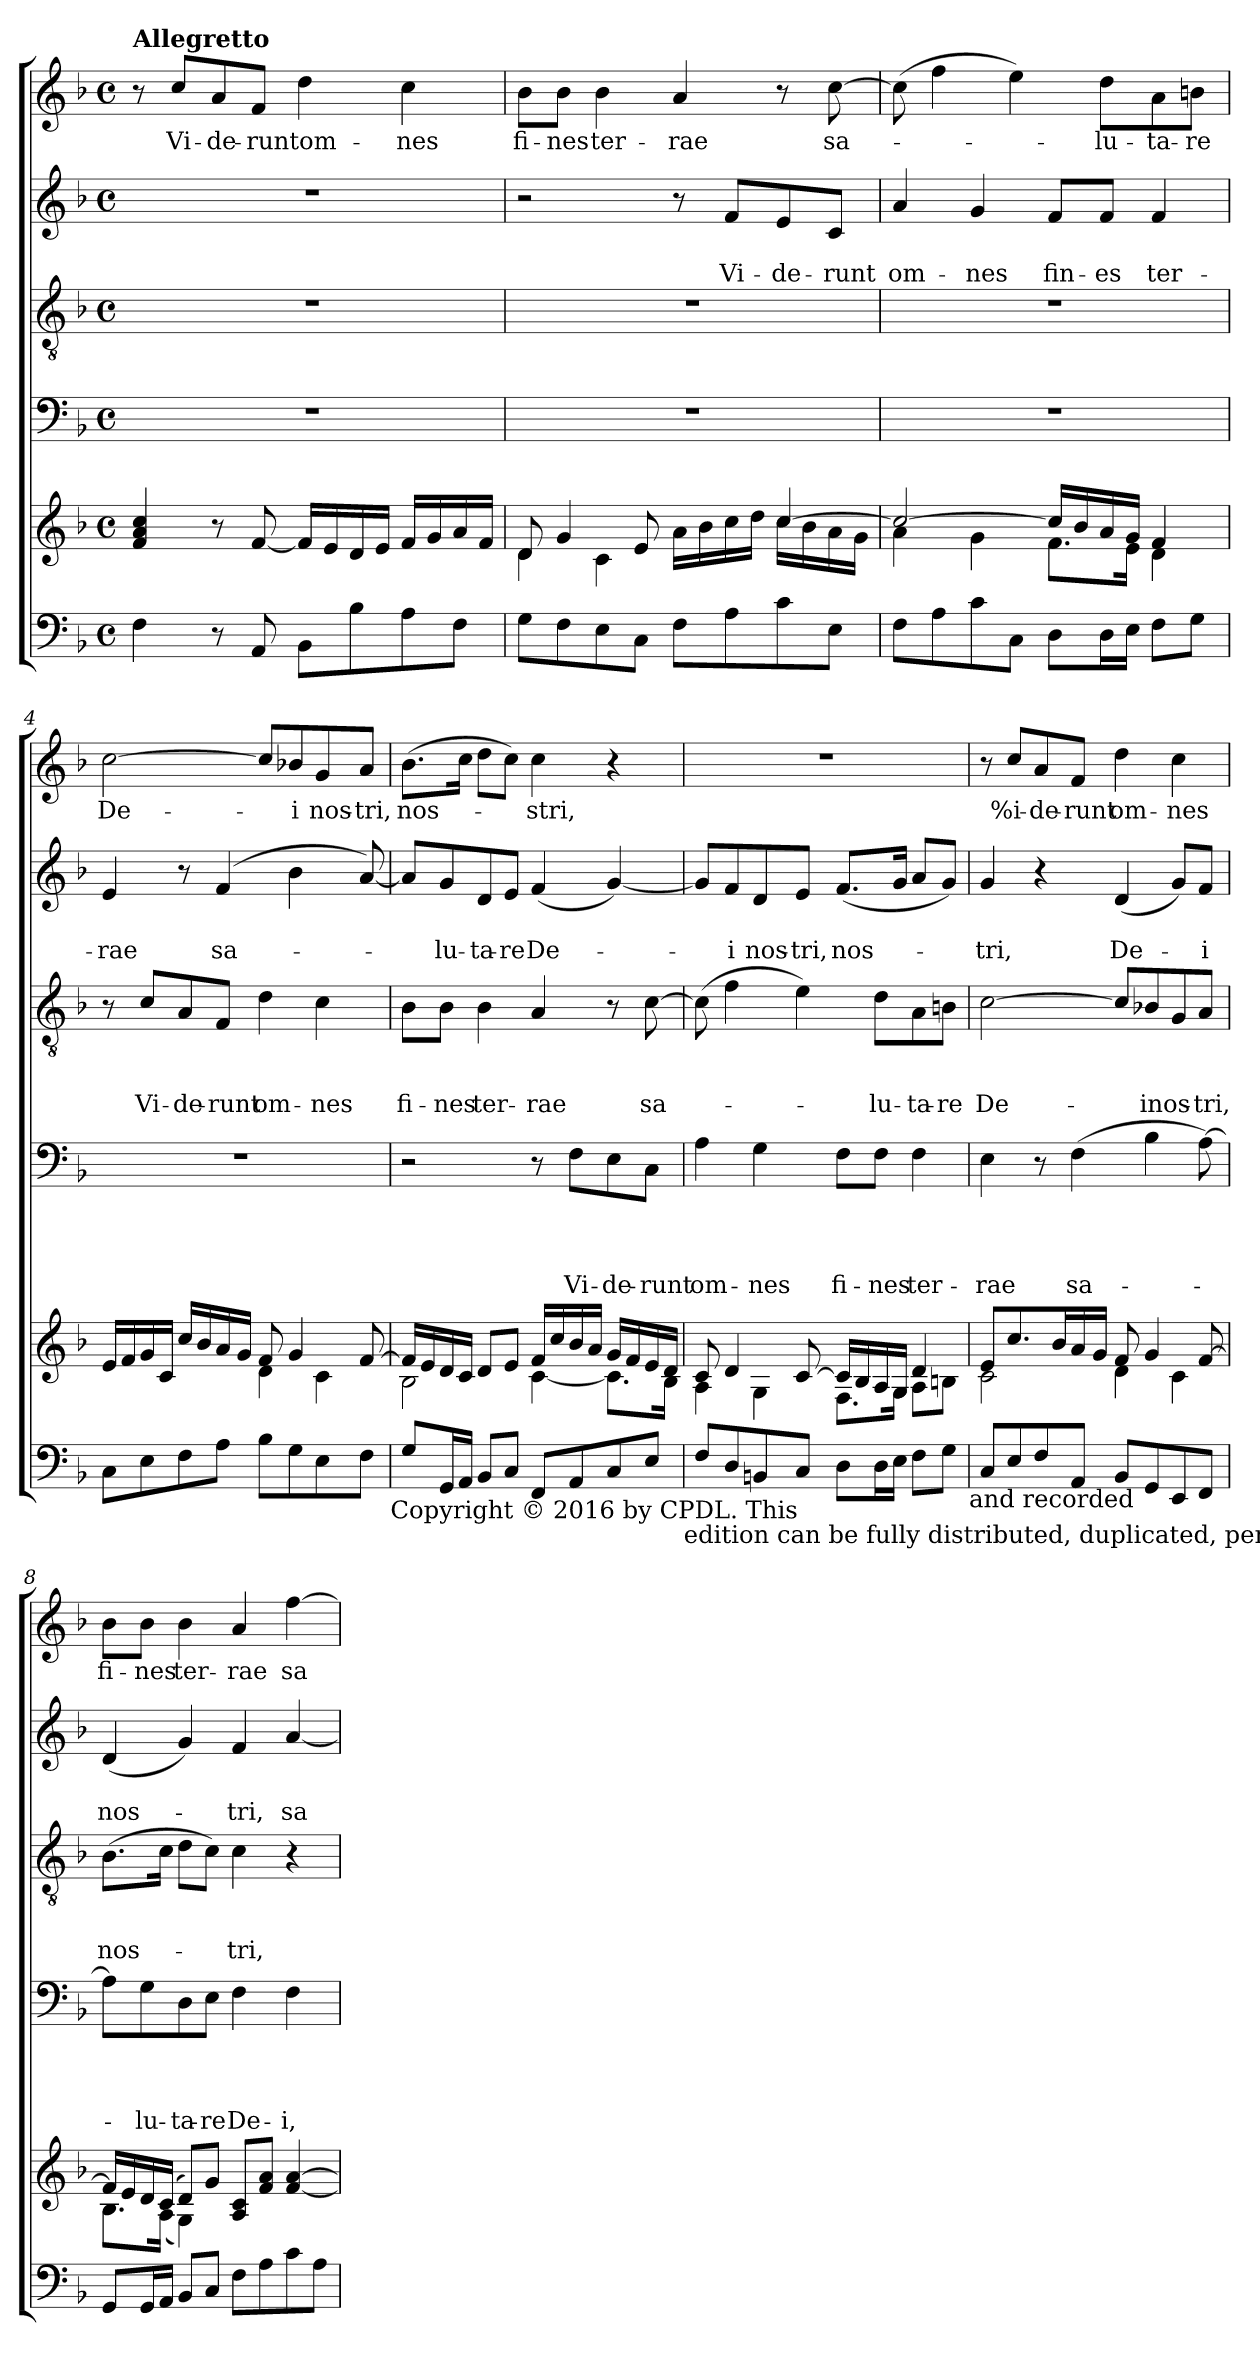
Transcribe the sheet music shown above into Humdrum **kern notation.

**kern	**kern	**kern	**text	**text	**text	**text	**kern	**text	**text	**text	**kern	**text	**text	**kern	**text
*part6	*part5	*part4	*part4	*part4	*part4	*part4	*part3	*part3	*part3	*part3	*part2	*part2	*part2	*part1	*part1
*staff6	*staff5	*staff4	*staff4	*staff4	*staff4	*staff4	*staff3	*staff3	*staff3	*staff3	*staff2	*staff2	*staff2	*staff1	*staff1
*clefF4	*clefG2	*clefF4	*	*	*	*	*clefGv2	*	*	*	*clefG2	*	*	*clefG2	*
*k[b-]	*k[b-]	*k[b-]	*	*	*	*	*k[b-]	*	*	*	*k[b-]	*	*	*k[b-]	*
*F:	*F:	*F:	*	*	*	*	*F:	*	*	*	*F:	*	*	*F:	*
*M4/4	*M4/4	*M4/4	*	*	*	*	*M4/4	*	*	*	*M4/4	*	*	*M4/4	*
*met(c)	*met(c)	*met(c)	*	*	*	*	*met(c)	*	*	*	*met(c)	*	*	*met(c)	*
*MM76	*MM76	*MM76	*	*	*	*	*MM76	*	*	*	*MM76	*	*	*MM76	*
=1	=1	=1	=1	=1	=1	=1	=1	=1	=1	=1	=1	=1	=1	=1	=1
!	!	!	!	!	!	!	!	!	!	!	!	!	!	!LO:TX:a:B:t=Allegretto	!
4F\	4f/ 4a/ 4cc/	1r	.	.	.	.	1r	.	.	.	1r	.	.	8r	.
!	!	!	!	!	!	!	!	!	!	!	!	!	!	!	!LO:LY:b
.	.	.	.	.	.	.	.	.	.	.	.	.	.	8cc/L	Vi-
!	!	!	!	!	!	!	!	!	!	!	!	!	!	!	!LO:LY:b
8r	8r	.	.	.	.	.	.	.	.	.	.	.	.	8a/	-de-
!	!	!	!	!	!	!	!	!	!	!	!	!	!	!	!LO:LY:b
8AA/	[<8f/	.	.	.	.	.	.	.	.	.	.	.	.	8f/J	-runtom-
8BB-\L	16f/LL]	.	.	.	.	.	.	.	.	.	.	.	.	4dd\	.
.	16e/	.	.	.	.	.	.	.	.	.	.	.	.	.	.
8B-\	16d/	.	.	.	.	.	.	.	.	.	.	.	.	.	.
.	16e/JJ	.	.	.	.	.	.	.	.	.	.	.	.	.	.
!	!	!	!	!	!	!	!	!	!	!	!	!	!	!	!LO:LY:b
8A\	16f/LL	.	.	.	.	.	.	.	.	.	.	.	.	4cc\	-nes
.	16g/	.	.	.	.	.	.	.	.	.	.	.	.	.	.
8F\J	16a/	.	.	.	.	.	.	.	.	.	.	.	.	.	.
.	16f/JJ	.	.	.	.	.	.	.	.	.	.	.	.	.	.
=2	=2	=2	=2	=2	=2	=2	=2	=2	=2	=2	=2	=2	=2	=2	=2
*	*^	*	*	*	*	*	*	*	*	*	*	*	*	*	*
!	!	!	!	!	!	!	!	!	!	!	!	!	!	!	!	!LO:LY:b
8G\L	8d/	4d\	1r	.	.	.	.	1r	.	.	.	2r	.	.	8b-\L	fi-
!	!	!	!	!	!	!	!	!	!	!	!	!	!	!	!	!LO:LY:b
8F\	4g/	.	.	.	.	.	.	.	.	.	.	.	.	.	8b-\J	-nes
!	!	!	!	!	!	!	!	!	!	!	!	!	!	!	!	!LO:LY:b
8E\	.	4c\	.	.	.	.	.	.	.	.	.	.	.	.	4b-\	ter-
8C\J	8e/	.	.	.	.	.	.	.	.	.	.	.	.	.	.	.
!	!	!	!	!	!	!	!	!	!	!	!	!	!	!	!	!LO:LY:b
8F\L	4ryy	16a\LL	.	.	.	.	.	.	.	.	.	8r	.	.	4a/	-rae
.	.	16b-\	.	.	.	.	.	.	.	.	.	.	.	.	.	.
!	!	!	!	!	!	!	!	!	!	!	!	!	!	!LO:LY:b	!	!
8A\	.	16cc\	.	.	.	.	.	.	.	.	.	8f/L	.	Vi-	.	.
.	.	16dd\JJ	.	.	.	.	.	.	.	.	.	.	.	.	.	.
!	!	!	!	!	!	!	!	!	!	!	!	!	!	!LO:LY:b	!	!
8c\	[>4cc/	16cc\LL	.	.	.	.	.	.	.	.	.	8e/	.	-de-	8r	.
.	.	16b-\	.	.	.	.	.	.	.	.	.	.	.	.	.	.
!	!	!	!	!	!	!	!	!	!	!	!	!	!	!LO:LY:b	!	!LO:LY:b
8E\J	.	16a\	.	.	.	.	.	.	.	.	.	8c/J	.	-runt	[>8cc\	sa-
.	.	16g\JJ	.	.	.	.	.	.	.	.	.	.	.	.	.	.
=3	=3	=3	=3	=3	=3	=3	=3	=3	=3	=3	=3	=3	=3	=3	=3	=3
!	!	!	!	!	!	!	!	!	!	!	!	!	!	!LO:LY:b	!	!
8F\L	2cc/_	4a\	1r	.	.	.	.	1r	.	.	.	4a/	.	om-	(>8cc\]	.
8A\	.	.	.	.	.	.	.	.	.	.	.	.	.	.	4ff\	.
!	!	!	!	!	!	!	!	!	!	!	!	!	!	!LO:LY:b	!	!
8c\	.	4g\	.	.	.	.	.	.	.	.	.	4g/	.	-nes	.	.
8C\J	.	.	.	.	.	.	.	.	.	.	.	.	.	.	4ee\)	.
!	!	!	!	!	!	!	!	!	!	!	!	!	!	!LO:LY:b	!	!
8D\L	16cc/LL]	8.f\L	.	.	.	.	.	.	.	.	.	8f/L	.	fin-	.	.
.	16b-/	.	.	.	.	.	.	.	.	.	.	.	.	.	.	.
!	!	!	!	!	!	!	!	!	!	!	!	!	!	!LO:LY:b	!	!LO:LY:b
16D\L	16a/	.	.	.	.	.	.	.	.	.	.	8f/J	.	-es	8dd\L	-lu-
16E\JJ	16g/JJ	16e\Jk	.	.	.	.	.	.	.	.	.	.	.	.	.	.
!	!	!	!	!	!	!	!	!	!	!	!	!	!	!LO:LY:b	!	!LO:LY:b
8F\L	4f/	4d\	.	.	.	.	.	.	.	.	.	4f/	.	ter-	8a\	-ta-
!	!	!	!	!	!	!	!	!	!	!	!	!	!	!	!	!LO:LY:b:rj
8G\J	.	.	.	.	.	.	.	.	.	.	.	.	.	.	8bn\J	-re
!!LO:LB:g=z
=4	=4	=4	=4	=4	=4	=4	=4	=4	=4	=4	=4	=4	=4	=4	=4	=4
!	!	!	!	!	!	!	!	!	!	!	!	!	!	!LO:LY:b	!	!LO:LY:b
8C\L	16e/LL	2ryy	1r	.	.	.	.	8r	.	.	.	4e/	.	-rae	[>2cc\	De-
.	16f/	.	.	.	.	.	.	.	.	.	.	.	.	.	.	.
!	!	!	!	!	!	!	!	!	!	!	!LO:LY:b	!	!	!	!	!
8E\	16g/	.	.	.	.	.	.	8c/L	.	.	Vi-	.	.	.	.	.
.	16c/JJ	.	.	.	.	.	.	.	.	.	.	.	.	.	.	.
!	!	!	!	!	!	!	!	!	!	!	!LO:LY:b	!	!	!	!	!
8F\	16cc/LL	.	.	.	.	.	.	8A/	.	.	-de-	8r	.	.	.	.
.	16b-/	.	.	.	.	.	.	.	.	.	.	.	.	.	.	.
!	!	!	!	!	!	!	!	!	!	!	!LO:LY:b	!	!	!LO:LY:b	!	!
8A\J	16a/	.	.	.	.	.	.	8F/J	.	.	-runt	(4f/	.	sa-	.	.
.	16g/JJ	.	.	.	.	.	.	.	.	.	.	.	.	.	.	.
!	!	!	!	!	!	!	!	!	!	!	!LO:LY:b	!	!	!	!	!
8B-\L	8f/	4d\	.	.	.	.	.	4d\	.	.	om-	.	.	.	8cc/L]	.
!	!	!	!	!	!	!	!	!	!	!	!	!	!	!	!	!LO:LY:b
8G\	4g/	.	.	.	.	.	.	.	.	.	.	4b-\	.	.	8b-X/	-i
!	!	!	!	!	!	!	!	!	!	!	!LO:LY:b	!	!	!	!	!LO:LY:b
8E\	.	4c\	.	.	.	.	.	4c\	.	.	-nes	.	.	.	8g/	nos-
!	!	!	!	!	!	!	!	!	!	!	!	!	!	!	!	!LO:LY:b:rj
8F\J	[>8f/	.	.	.	.	.	.	.	.	.	.	[<8a/)	.	.	8a/J	-tri,
!LO:TX:b:t=Copyright © 2016 by CPDL. This	!	!	!	!	!	!	!	!	!	!	!	!	!	!	!	!
=5	=5	=5	=5	=5	=5	=5	=5	=5	=5	=5	=5	=5	=5	=5	=5	=5
!	!	!	!	!	!	!	!	!	!	!	!LO:LY:b	!	!	!	!	!LO:LY:b
8G/L	16f/LL]	2B-\	2r	.	.	.	.	8B-\L	.	.	fi-	8a/L]	.	.	(>8.b-\L	nos-
.	16e/	.	.	.	.	.	.	.	.	.	.	.	.	.	.	.
!	!	!	!	!	!	!	!	!	!	!	!LO:LY:b	!	!	!LO:LY:b	!	!
16GG/L	16d/	.	.	.	.	.	.	8B-\J	.	.	-nes	8g/	.	-lu-	.	.
16AA/JJ	16c/JJ	.	.	.	.	.	.	.	.	.	.	.	.	.	16cc\Jk	.
!	!	!	!	!	!	!	!	!	!	!	!LO:LY:b	!	!	!LO:LY:b	!	!
8BB-/L	8d/L	.	.	.	.	.	.	4B-\	.	.	ter-	8d/	.	-ta-	8dd\L	.
!	!	!	!	!	!	!	!	!	!	!	!	!	!	!LO:LY:b	!	!
8C/J	8e/J	.	.	.	.	.	.	.	.	.	.	8e/J	.	-re	8cc\J)	.
!	!	!	!	!	!	!	!	!	!	!	!LO:LY:b	!	!	!LO:LY:b	!	!LO:LY:b
8FF/L	16f/LL	[<4c\	8r	.	.	.	.	4A/	.	.	-rae	(<4f/	.	De-	4cc\	-stri,
.	16cc/	.	.	.	.	.	.	.	.	.	.	.	.	.	.	.
!	!	!	!	!	!	!	!LO:LY:b	!	!	!	!	!	!	!	!	!
8AA/	16b-/	.	8F\L	.	.	.	Vi-	.	.	.	.	.	.	.	.	.
.	16a/JJ	.	.	.	.	.	.	.	.	.	.	.	.	.	.	.
!	!	!	!	!	!	!	!LO:LY:b	!	!	!	!	!	!	!	!	!
8C/	16g/LL	8.c\L]	8E\	.	.	.	-de-	8r	.	.	.	[<4g/)	.	.	4r	.
.	16f/	.	.	.	.	.	.	.	.	.	.	.	.	.	.	.
!	!	!	!	!	!	!	!LO:LY:b	!	!	!	!LO:LY:b	!	!	!	!	!
8E/J	16e/	.	8C\J	.	.	.	-runt	[>8c\	.	.	sa-	.	.	.	.	.
.	16d/JJ	16B-\Jk	.	.	.	.	.	.	.	.	.	.	.	.	.	.
!LO:TX:b:t=edition can be fully distributed, duplicated, performed,	!	!	!	!	!	!	!	!	!	!	!	!	!	!	!	!
=6	=6	=6	=6	=6	=6	=6	=6	=6	=6	=6	=6	=6	=6	=6	=6	=6
!	!	!	!	!	!	!	!LO:LY:b	!	!	!	!	!	!	!	!	!
8F/L	8c/	4A\	4A\	.	.	.	om-	(>8c\]	.	.	.	8g/L]	.	.	1r	.
!	!	!	!	!	!	!	!	!	!	!	!	!	!	!LO:LY:b	!	!
8D/	4d/	.	.	.	.	.	.	4f\	.	.	.	8f/	.	-i	.	.
!	!	!	!	!	!	!	!LO:LY:b	!	!	!	!	!	!	!LO:LY:b	!	!
8BBn/	.	4G\	4G\	.	.	.	-nes	.	.	.	.	8d/	.	nos-	.	.
!	!	!	!	!	!	!	!	!	!	!	!	!	!	!LO:LY:b	!	!
8C/J	[>8c/	.	.	.	.	.	.	4e\)	.	.	.	8e/J	.	-tri,	.	.
!	!	!	!	!	!	!	!LO:LY:b	!	!	!	!	!	!	!LO:LY:b	!	!
8D\L	16c/LL]	8.F\L	8F\L	.	.	.	fi-	.	.	.	.	(<8.f/L	.	nos-	.	.
.	16B-/	.	.	.	.	.	.	.	.	.	.	.	.	.	.	.
!	!	!	!	!	!	!	!LO:LY:b	!	!	!	!LO:LY:b	!	!	!	!	!
16D\L	16A/	.	8F\J	.	.	.	-nes	8d\L	.	.	-lu-	.	.	.	.	.
16E\JJ	16G/JJ	16G\Jk	.	.	.	.	.	.	.	.	.	16g/Jk	.	.	.	.
!	!	!	!	!	!	!	!LO:LY:b	!	!	!	!LO:LY:b	!	!	!	!	!
8F\L	4d/	8A\L	4F\	.	.	.	ter-	8A\	.	.	-ta-	8a/L	.	.	.	.
!	!	!	!	!	!	!	!	!	!	!	!LO:LY:b	!	!	!	!	!
8G\J	.	8Bn\J	.	.	.	.	.	8Bn\J	.	.	-re	8g/J)	.	.	.	.
!LO:TX:b:t=and recorded	!	!	!	!	!	!	!	!	!	!	!	!	!	!	!	!
!!LO:PB:g=z
=7	=7	=7	=7	=7	=7	=7	=7	=7	=7	=7	=7	=7	=7	=7	=7	=7
!	!	!	!	!	!	!	!LO:LY:b	!	!	!	!LO:LY:b	!	!	!LO:LY:b	!	!
8C/L	8e/L	2c\	4E\	.	.	.	-rae	[>2c\	.	.	De-	4g/	.	-tri,	8r	.
!	!	!	!	!	!	!	!	!	!	!	!	!	!	!	!	!LO:LY:b
8E/	8.cc/	.	.	.	.	.	.	.	.	.	.	.	.	.	8cc/L	%i-
!	!	!	!	!	!	!	!	!	!	!	!	!	!	!	!	!LO:LY:b
8F/	.	.	8r	.	.	.	.	.	.	.	.	4r	.	.	8a/	-de-
.	16b-/L	.	.	.	.	.	.	.	.	.	.	.	.	.	.	.
!	!	!	!	!	!	!	!LO:LY:b	!	!	!	!	!	!	!	!	!LO:LY:b
8AA/J	16a/	.	(>4F\	.	.	.	sa-	.	.	.	.	.	.	.	8f/J	-runt
.	16g/JJ	.	.	.	.	.	.	.	.	.	.	.	.	.	.	.
!	!	!	!	!	!	!	!	!	!	!	!	!	!	!LO:LY:b	!	!LO:LY:b
8BB-/L	8f/	4d\	.	.	.	.	.	8c/L]	.	.	.	(<4d/	.	De-	4dd\	om-
!	!	!	!	!	!	!	!	!	!	!	!LO:LY:b	!	!	!	!	!
8GG/	4g/	.	4B-\	.	.	.	.	8B-X/	.	.	-inos-	.	.	.	.	.
!	!	!	!	!	!	!	!	!	!	!	!	!	!	!	!	!LO:LY:b
8EE/	.	4c\	.	.	.	.	.	8G/	.	.	.	8g/L)	.	.	4cc\	-nes
!	!	!	!	!	!	!	!	!	!	!	!LO:LY:b	!	!	!LO:LY:b	!	!
8FF/J	[>8f/	.	[>8A\)	.	.	.	.	8A/J	.	.	-tri,	8f/J	.	-i	.	.
=8	=8	=8	=8	=8	=8	=8	=8	=8	=8	=8	=8	=8	=8	=8	=8	=8
!	!	!	!	!	!	!	!	!	!	!	!LO:LY:b	!	!	!LO:LY:b	!	!LO:LY:b
8GG/L	16f/LL]	8.B-\L	8A\L]	.	.	.	.	(>8.B-\L	.	.	nos-	(<4d/	.	nos-	8b-\L	fi-
.	16e/	.	.	.	.	.	.	.	.	.	.	.	.	.	.	.
!	!	!	!	!	!	!	!LO:LY:b	!	!	!	!	!	!	!	!	!LO:LY:b
16GG/L	16d/	.	8G\	.	.	.	-lu-	.	.	.	.	.	.	.	8b-\J	-nes
16AA/JJ	(<16c/JJ	(<16A\Jk	.	.	.	.	.	16c\Jk	.	.	.	.	.	.	.	.
!	!	!	!	!	!	!	!LO:LY:b	!	!	!	!	!	!	!	!	!LO:LY:b
8BB-/L	8d/L)	4G\)	8D\	.	.	.	-ta-	8d\L	.	.	.	4g/)	.	.	4b-\	ter-
!	!	!	!	!	!	!	!LO:LY:b	!	!	!	!	!	!	!	!	!
8C/J	8g/J	.	8E\J	.	.	.	-re	8c\J)	.	.	.	.	.	.	.	.
!	!	!	!	!	!	!	!LO:LY:b	!	!	!	!LO:LY:b	!	!	!LO:LY:b	!	!LO:LY:b
8F\L	8A/ 8c/L	2ryy	4F\	.	.	.	De-	4c\	.	.	-tri,	4f/	.	-tri,	4a/	-rae
8A\	8f/ 8a/J	.	.	.	.	.	.	.	.	.	.	.	.	.	.	.
!	!	!	!	!	!	!	!LO:LY:b	!	!	!	!	!	!	!LO:LY:b	!	!LO:LY:b
8c\	[<4f/ [>4a/	.	4F\	.	.	.	-i,	4r	.	.	.	[<4a/	.	sa-	[>4ff\	sa-
8A\J	.	.	.	.	.	.	.	.	.	.	.	.	.	.	.	.
*	*v	*v	*	*	*	*	*	*	*	*	*	*	*	*	*	*
=	=	=	=	=	=	=	=	=	=	=	=	=	=	=	=
*-	*-	*-	*-	*-	*-	*-	*-	*-	*-	*-	*-	*-	*-	*-	*-
